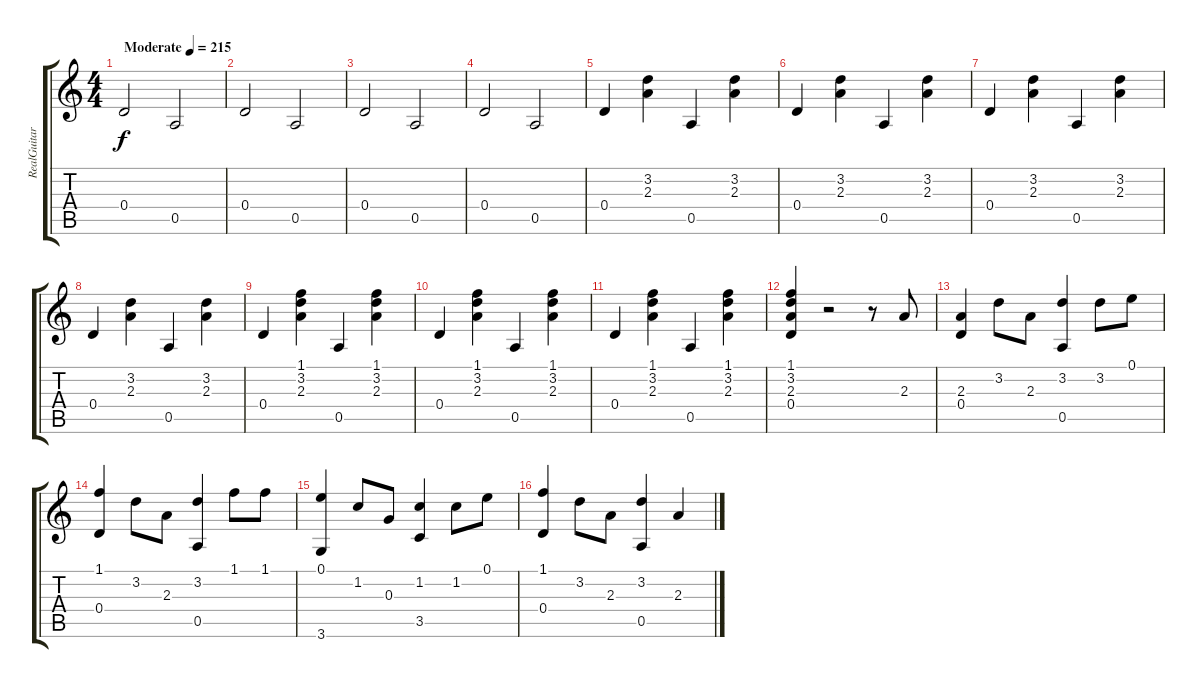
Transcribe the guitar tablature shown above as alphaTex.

\track ("RealGuitar (MIDI)" "RealGuitar") {instrument acousticguitarnylon}
\staff {score tabs}
\tuning (E4 B3 G3 D3 A2 E2) {hide}
\ts (4 4)
\tempo (215 "Moderate")
\clef g2
\ks c
0.4.2{dy f instrument acousticguitarnylon} 0.5.2 |
0.4.2 0.5.2 |
0.4.2 0.5.2 |
0.4.2 0.5.2 |
0.4.4 (3.2 2.3).4 0.5.4 (3.2 2.3).4{txt ""} |
0.4.4 (3.2 2.3).4 0.5.4 (3.2 2.3).4 |
0.4.4 (3.2 2.3).4 0.5.4 (3.2 2.3).4 |
0.4.4 (3.2 2.3).4 0.5.4 (3.2 2.3).4 |
0.4.4 (1.1 3.2 2.3).4 0.5.4 (1.1 3.2 2.3).4 |
0.4.4 (1.1 3.2 2.3).4 0.5.4 (1.1 3.2 2.3).4 |
0.4.4 (1.1 3.2 2.3).4 0.5.4 (1.1 3.2 2.3).4 |
(1.1 3.2 2.3 0.4).4 r.2 r.8 2.3.8 |
(2.3 0.4).4 3.2.8 2.3.8 (3.2 0.5).4 3.2.8 0.1.8 |
(1.1 0.4).4 3.2.8 2.3.8 (3.2 0.5).4 1.1.8 1.1.8 |
(0.1 3.6).4 1.2.8 0.3.8 (1.2 3.5).4 1.2.8 0.1.8 |
(1.1 0.4).4 3.2.8 2.3.8 (3.2 0.5).4 2.3.4
